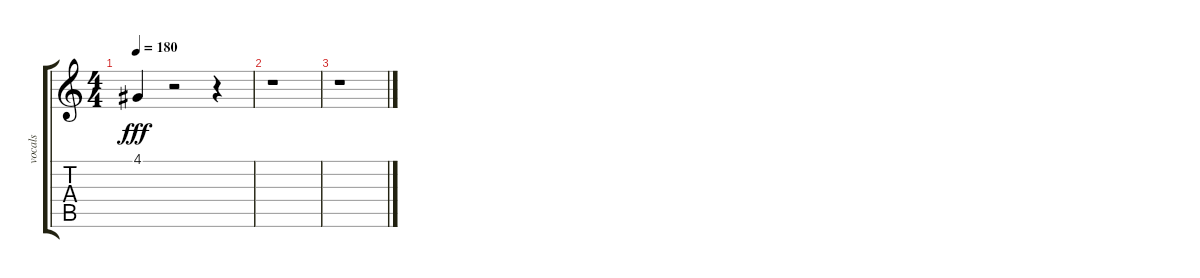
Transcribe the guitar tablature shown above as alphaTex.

\track ("vocals" "vocals") {instrument brasssection}
\staff {score tabs}
\tuning (E4 B3 G3 D3 A2 E2) {hide}
\ts (4 4)
\tempo 180
\clef g2
\ks c
4.1.4{dy fff} r.2 r.4 |
r.1 |
r.1
